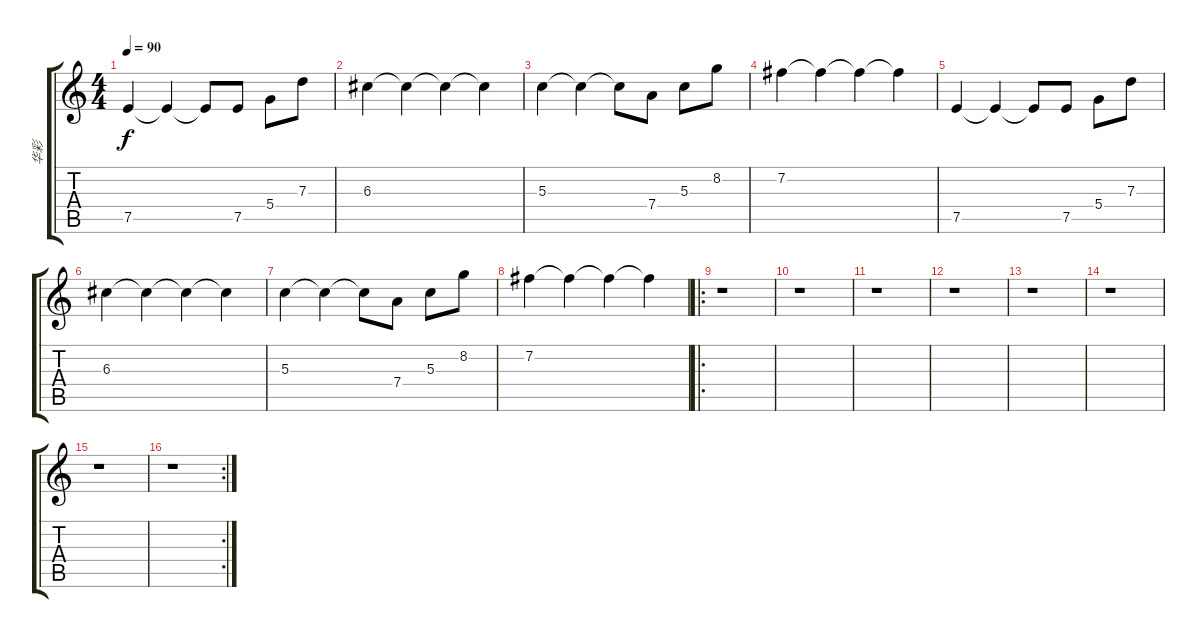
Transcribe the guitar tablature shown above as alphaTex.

\track ("华彩" "华彩") {instrument electricguitarmuted}
\staff {score tabs}
\tuning (E4 B3 G3 D3 A2 E2) {hide}
\ts (4 4)
\tempo 90
\clef g2
\ks c
7.5.4{dy f instrument electricguitarmuted} 7.5{t}.4 7.5{t}.8 7.5.8 5.4.8 7.3.8 |
6.3.4 6.3{t}.4 6.3{t}.4 6.3{t}.4 |
5.3.4 5.3{t}.4 5.3{t}.8 7.4.8 5.3.8 8.2.8 |
7.2.4 7.2{t}.4 7.2{t}.4 7.2{t}.4 |
7.5.4 7.5{t}.4 7.5{t}.8 7.5.8 5.4.8 7.3.8 |
6.3.4 6.3{t}.4 6.3{t}.4 6.3{t}.4 |
5.3.4 5.3{t}.4 5.3{t}.8 7.4.8 5.3.8 8.2.8 |
7.2.4 7.2{t}.4 7.2{t}.4 7.2{t}.4 |
\ro
r.1 |
r.1 |
r.1 |
r.1 |
r.1 |
r.1 |
r.1 |
\rc 2
r.1
